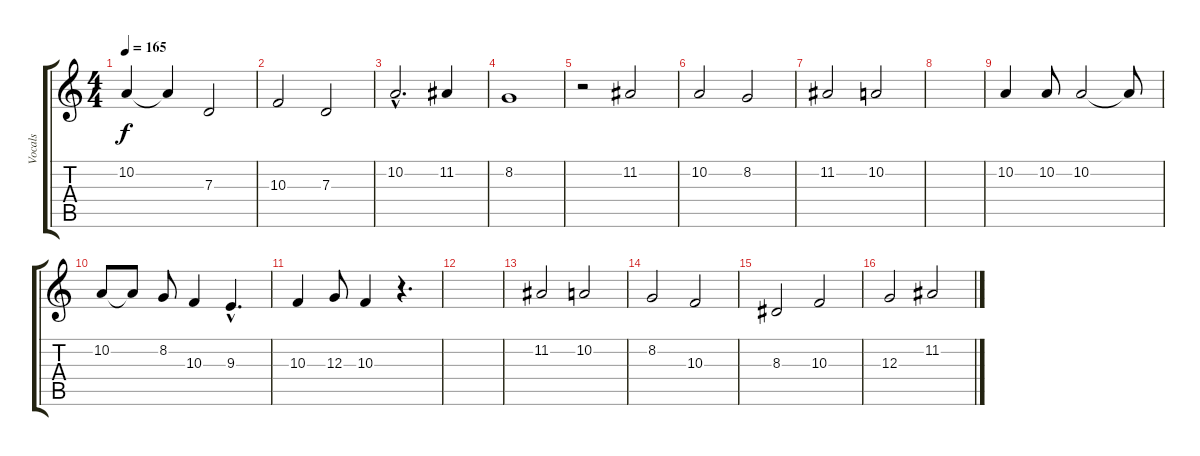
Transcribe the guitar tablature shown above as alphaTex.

\track ("Vocals" "Vocals") {instrument lead6voice}
\staff {score tabs}
\tuning (E4 B3 G3 D3 A2 E2) {hide}
\ts (4 4)
\tempo 165
\clef g2
\ks c
10.2.4{dy f} 10.2{t}.4 7.3.2 |
10.3.2 7.3.2 |
10.2{hac}.2{d} 11.2.4 |
8.2.1 |
r.2 11.2.2 |
10.2.2 8.2.2 |
11.2.2 10.2.2 |
|
10.2.4 10.2.8 10.2.2 10.2{t}.8 |
10.2.8 10.2{t}.8 8.2.8 10.3.4 9.3{hac}.4{d} |
10.3.4 12.3.8 10.3.4 r.4{d} |
|
11.2.2 10.2.2 |
8.2.2 10.3.2 |
8.3.2 10.3.2 |
12.3.2 11.2.2
